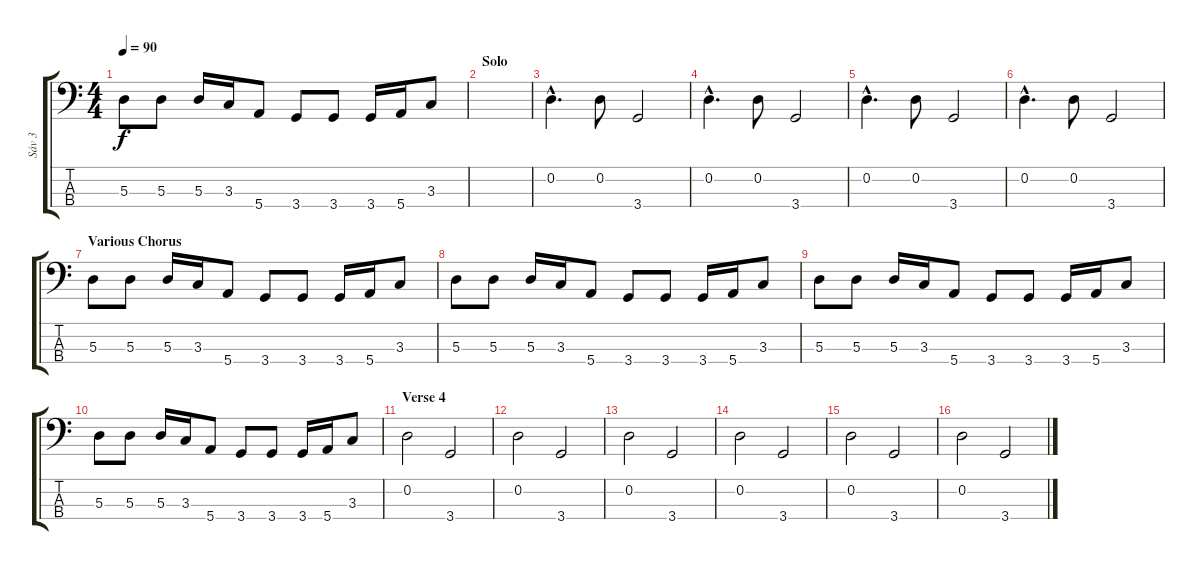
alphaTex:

\track ("Sáv 3" "Sáv 3") {instrument electricbassfinger}
\staff {score tabs}
\tuning (G2 D2 A1 E1) {hide}
\ts (4 4)
\tempo 90
\clef f4
\ks c
5.3.8{dy f} 5.3.8 5.3.16 3.3.16 5.4.8 3.4.8 3.4.8 3.4.16 5.4.16 3.3.8 |
\section ("" "Solo")
|
0.2{hac}.4{d} 0.2.8 3.4.2 |
0.2{hac}.4{d} 0.2.8 3.4.2 |
0.2{hac}.4{d} 0.2.8 3.4.2 |
0.2{hac}.4{d} 0.2.8 3.4.2 |
\section ("" "Various Chorus")
5.3.8 5.3.8 5.3.16 3.3.16 5.4.8 3.4.8 3.4.8 3.4.16 5.4.16 3.3.8 |
5.3.8 5.3.8 5.3.16 3.3.16 5.4.8 3.4.8 3.4.8 3.4.16 5.4.16 3.3.8 |
5.3.8 5.3.8 5.3.16 3.3.16 5.4.8 3.4.8 3.4.8 3.4.16 5.4.16 3.3.8 |
5.3.8 5.3.8 5.3.16 3.3.16 5.4.8 3.4.8 3.4.8 3.4.16 5.4.16 3.3.8 |
\section ("" "Verse 4")
0.2.2 3.4.2 |
0.2.2 3.4.2 |
0.2.2 3.4.2 |
0.2.2 3.4.2 |
0.2.2 3.4.2 |
0.2.2 3.4.2
